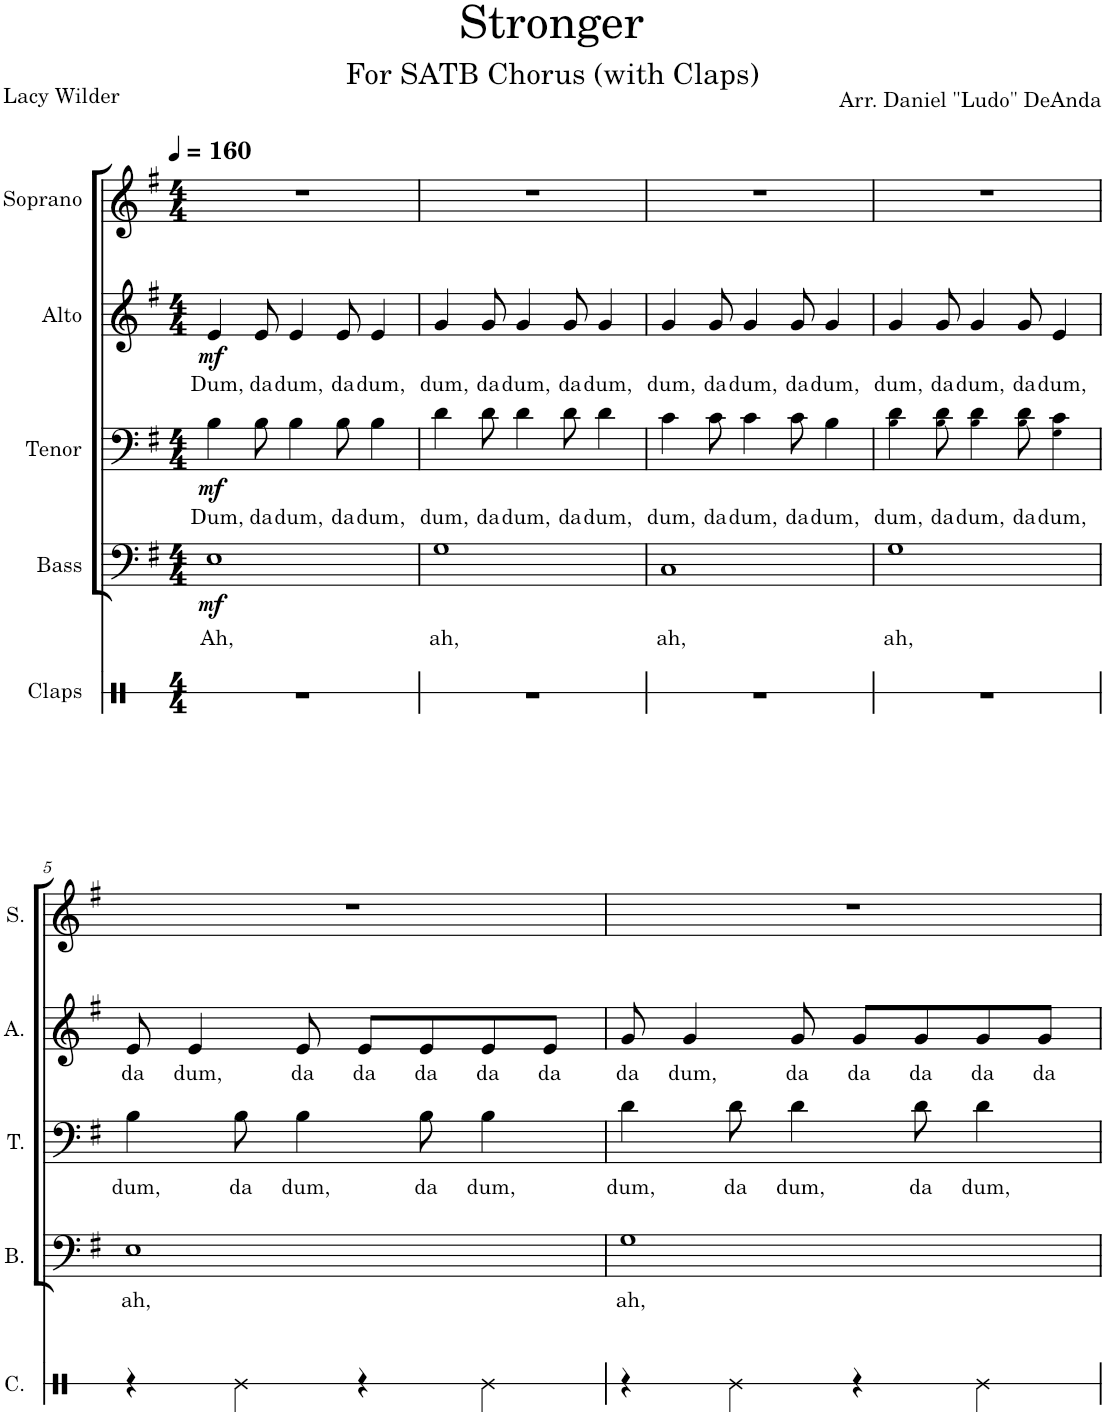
**kern	**kern	**text	**dynam	**kern	**text	**dynam	**kern	**text	**dynam	**kern
*part5	*part4	*part4	*part4	*part3	*part3	*part3	*part2	*part2	*part2	*part1
*staff5	*staff4	*staff4	*staff4	*staff3	*staff3	*staff3	*staff2	*staff2	*staff2	*staff1
*I"Claps	*I"Bass	*	*	*I"Tenor	*	*	*I"Alto	*	*	*I"Soprano
*I'C.	*I'B.	*	*	*I'T.	*	*	*I'A.	*	*	*I'S.
*stria1	*	*	*	*	*	*	*	*	*	*
*clefX	*clefF4	*	*	*clefF4	*	*	*clefG2	*	*	*clefG2
*k[]	*k[f#]	*	*	*k[f#]	*	*	*k[f#]	*	*	*k[f#]
*M4/4	*M4/4	*	*	*M4/4	*	*	*M4/4	*	*	*M4/4
*MM160	*MM160	*	*	*MM160	*	*	*MM160	*	*	*MM160
=1	=1	=1	=1	=1	=1	=1	=1	=1	=1	=1
!	!	!LO:LY:b	!LO:DY:b	!	!LO:LY:b	!LO:DY:b	!	!LO:LY:b	!LO:DY:b	!
1r	1E	Ah,	mf	4B\	Dum,	mf	4e/	Dum,	mf	1r
!	!	!	!	!	!LO:LY:b	!	!	!LO:LY:b	!	!
.	.	.	.	8B\	da	.	8e/	da	.	.
!	!	!	!	!	!LO:LY:b	!	!	!LO:LY:b	!	!
.	.	.	.	4B\	dum,	.	4e/	dum,	.	.
!	!	!	!	!	!LO:LY:b	!	!	!LO:LY:b	!	!
.	.	.	.	8B\	da	.	8e/	da	.	.
!	!	!	!	!	!LO:LY:b	!	!	!LO:LY:b	!	!
.	.	.	.	4B\	dum,	.	4e/	dum,	.	.
=2	=2	=2	=2	=2	=2	=2	=2	=2	=2	=2
!	!	!LO:LY:b	!	!	!LO:LY:b	!	!	!LO:LY:b	!	!
1r	1G	ah,	.	4d\	dum,	.	4g/	dum,	.	1r
!	!	!	!	!	!LO:LY:b	!	!	!LO:LY:b	!	!
.	.	.	.	8d\	da	.	8g/	da	.	.
!	!	!	!	!	!LO:LY:b	!	!	!LO:LY:b	!	!
.	.	.	.	4d\	dum,	.	4g/	dum,	.	.
!	!	!	!	!	!LO:LY:b	!	!	!LO:LY:b	!	!
.	.	.	.	8d\	da	.	8g/	da	.	.
!	!	!	!	!	!LO:LY:b	!	!	!LO:LY:b	!	!
.	.	.	.	4d\	dum,	.	4g/	dum,	.	.
=3	=3	=3	=3	=3	=3	=3	=3	=3	=3	=3
!	!	!LO:LY:b	!	!	!LO:LY:b	!	!	!LO:LY:b	!	!
1r	1C	ah,	.	4c\	dum,	.	4g/	dum,	.	1r
!	!	!	!	!	!LO:LY:b	!	!	!LO:LY:b	!	!
.	.	.	.	8c\	da	.	8g/	da	.	.
!	!	!	!	!	!LO:LY:b	!	!	!LO:LY:b	!	!
.	.	.	.	4c\	dum,	.	4g/	dum,	.	.
!	!	!	!	!	!LO:LY:b	!	!	!LO:LY:b	!	!
.	.	.	.	8c\	da	.	8g/	da	.	.
!	!	!	!	!	!LO:LY:b	!	!	!LO:LY:b	!	!
.	.	.	.	4B\	dum,	.	4g/	dum,	.	.
=4	=4	=4	=4	=4	=4	=4	=4	=4	=4	=4
!	!	!LO:LY:b	!	!	!LO:LY:b	!	!	!LO:LY:b	!	!
1r	1G	ah,	.	4B!\ 4d\	dum,	.	4g/	dum,	.	1r
!	!	!	!	!	!LO:LY:b	!	!	!LO:LY:b	!	!
.	.	.	.	8B!\ 8d\	da	.	8g/	da	.	.
!	!	!	!	!	!LO:LY:b	!	!	!LO:LY:b	!	!
.	.	.	.	4B!\ 4d\	dum,	.	4g/	dum,	.	.
!	!	!	!	!	!LO:LY:b	!	!	!LO:LY:b	!	!
.	.	.	.	8B!\ 8d\	da	.	8g/	da	.	.
!	!	!	!	!	!LO:LY:b	!	!	!LO:LY:b	!	!
.	.	.	.	4G!\ 4c\	dum,	.	4e/	dum,	.	.
!!LO:LB:g=z
=5	=5	=5	=5	=5	=5	=5	=5	=5	=5	=5
!	!	!LO:LY:b	!	!	!LO:LY:b	!	!	!LO:LY:b	!	!
4r	1E	ah,	.	4B\	dum,	.	8e/	da	.	1r
!	!	!	!	!	!	!	!	!LO:LY:b	!	!
.	.	.	.	.	.	.	4e/	dum,	.	.
!	!	!	!	!	!LO:LY:b	!	!	!	!	!
4Re\	.	.	.	8B\	da	.	.	.	.	.
!	!	!	!	!	!LO:LY:b	!	!	!LO:LY:b	!	!
.	.	.	.	4B\	dum,	.	8e/	da	.	.
!	!	!	!	!	!	!	!	!LO:LY:b	!	!
4r	.	.	.	.	.	.	8e/L	da	.	.
!	!	!	!	!	!LO:LY:b	!	!	!LO:LY:b	!	!
.	.	.	.	8B\	da	.	8e/	da	.	.
!	!	!	!	!	!LO:LY:b	!	!	!LO:LY:b	!	!
4Re\	.	.	.	4B\	dum,	.	8e/	da	.	.
!	!	!	!	!	!	!	!	!LO:LY:b	!	!
.	.	.	.	.	.	.	8e/J	da	.	.
=6	=6	=6	=6	=6	=6	=6	=6	=6	=6	=6
!	!	!LO:LY:b	!	!	!LO:LY:b	!	!	!LO:LY:b	!	!
4r	1G	ah,	.	4d\	dum,	.	8g/	da	.	1r
!	!	!	!	!	!	!	!	!LO:LY:b	!	!
.	.	.	.	.	.	.	4g/	dum,	.	.
!	!	!	!	!	!LO:LY:b	!	!	!	!	!
4Re\	.	.	.	8d\	da	.	.	.	.	.
!	!	!	!	!	!LO:LY:b	!	!	!LO:LY:b	!	!
.	.	.	.	4d\	dum,	.	8g/	da	.	.
!	!	!	!	!	!	!	!	!LO:LY:b	!	!
4r	.	.	.	.	.	.	8g/L	da	.	.
!	!	!	!	!	!LO:LY:b	!	!	!LO:LY:b	!	!
.	.	.	.	8d\	da	.	8g/	da	.	.
!	!	!	!	!	!LO:LY:b	!	!	!LO:LY:b	!	!
4Re\	.	.	.	4d\	dum,	.	8g/	da	.	.
!	!	!	!	!	!	!	!	!LO:LY:b	!	!
.	.	.	.	.	.	.	8g/J	da	.	.
=	=	=	=	=	=	=	=	=	=	=
*-	*-	*-	*-	*-	*-	*-	*-	*-	*-	*-
